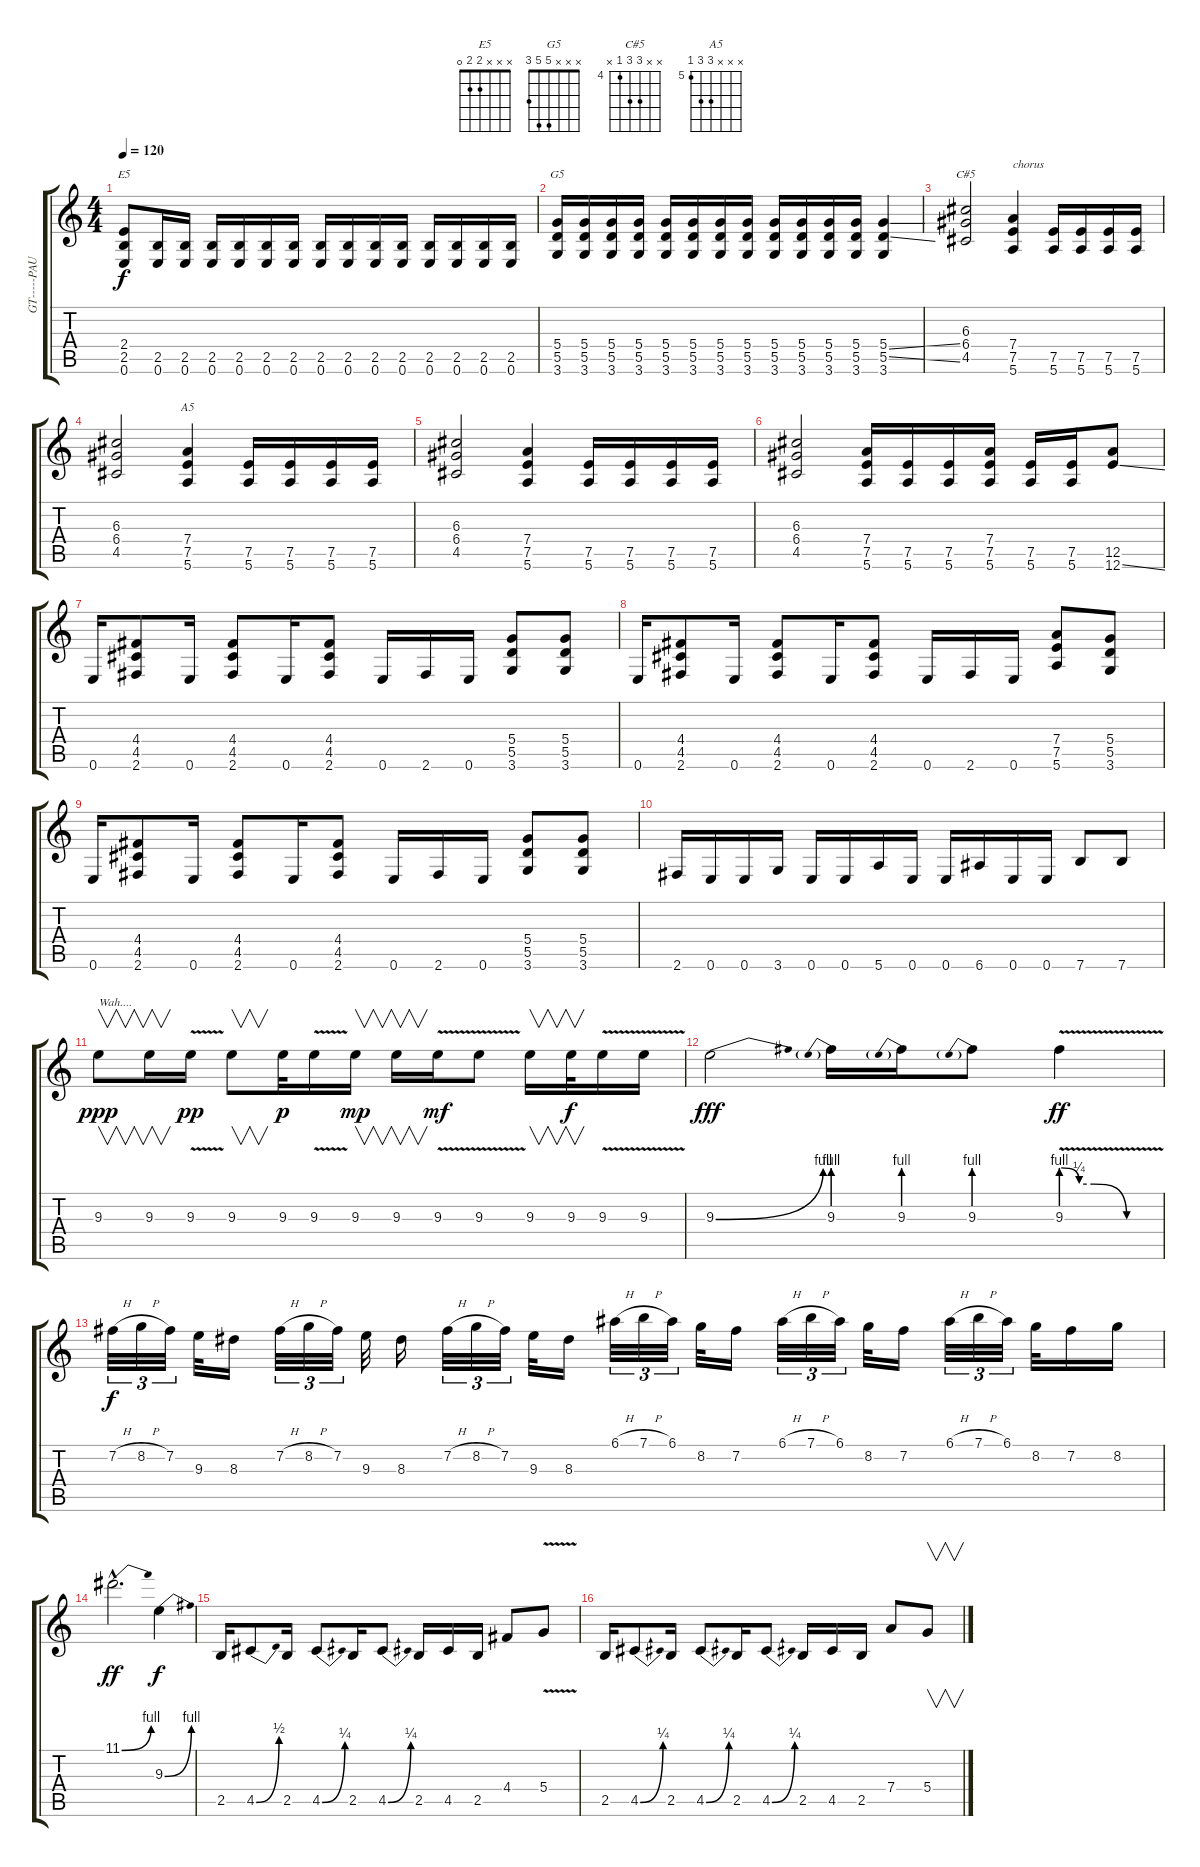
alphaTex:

\track ("GT-----PAUL" "GT-----PAU") {instrument overdrivenguitar}
\staff {score tabs}
\tuning (E4 B3 G3 D3 A2 E2) {hide}
\chord ("E5" x x x 2 2 0)
\chord ("G5" x x x 5 5 3)
\chord ("C#5" x x 6 6 4 x) {firstfret 4}
\chord ("A5" x x x 7 7 5) {firstfret 5}
\ts (4 4)
\tempo 120
\clef g2
\ks c
(2.4 2.5 0.6).8{ch "E5" dy f} (2.5 0.6).16 (2.5 0.6).16 (2.5 0.6).16 (2.5 0.6).16 (2.5 0.6).16 (2.5 0.6).16 (2.5 0.6).16 (2.5 0.6).16 (2.5 0.6).16 (2.5 0.6).16 (2.5 0.6).16 (2.5 0.6).16 (2.5 0.6).16 (2.5 0.6).16 |
(5.4 5.5 3.6).16{ch "G5"} (5.4 5.5 3.6).16 (5.4 5.5 3.6).16 (5.4 5.5 3.6).16 (5.4 5.5 3.6).16 (5.4 5.5 3.6).16 (5.4 5.5 3.6).16 (5.4 5.5 3.6).16 (5.4 5.5 3.6).16 (5.4 5.5 3.6).16 (5.4 5.5 3.6).16 (5.4 5.5 3.6).16 (5.4{ss} 5.5{ss} 3.6).4 |
(6.3 6.4 4.5).2{ch "C#5"} (7.4 7.5 5.6).4{txt "chorus"} (7.5 5.6).16 (7.5 5.6).16 (7.5 5.6).16 (7.5 5.6).16 |
(6.3 6.4 4.5).2 (7.4 7.5 5.6).4{ch "A5"} (7.5 5.6).16 (7.5 5.6).16 (7.5 5.6).16 (7.5 5.6).16 |
(6.3 6.4 4.5).2 (7.4 7.5 5.6).4 (7.5 5.6).16 (7.5 5.6).16 (7.5 5.6).16 (7.5 5.6).16 |
(6.3 6.4 4.5).2 (7.4 7.5 5.6).16 (7.5 5.6).16 (7.5 5.6).16 (7.4 7.5 5.6).16 (7.5 5.6).16 (7.5 5.6).16 (12.5 12.6{ss}).8 |
0.6.16 (4.4 4.5 2.6).8 0.6.16 (4.4 4.5 2.6).8 0.6.16 (4.4 4.5 2.6).8 0.6.16 2.6.16 0.6.16 (5.4 5.5 3.6).8 (5.4 5.5 3.6).8 |
0.6.16 (4.4 4.5 2.6).8 0.6.16 (4.4 4.5 2.6).8 0.6.16 (4.4 4.5 2.6).8 0.6.16 2.6.16 0.6.16 (7.4 7.5 5.6).8 (5.4 5.5 3.6).8 |
0.6.16 (4.4 4.5 2.6).8 0.6.16 (4.4 4.5 2.6).8 0.6.16 (4.4 4.5 2.6).8 0.6.16 2.6.16 0.6.16 (5.4 5.5 3.6).8 (5.4 5.5 3.6).8 |
2.6.16 0.6.16 0.6.16 3.6.16 0.6.16 0.6.16 5.6.16 0.6.16 0.6.16 6.6.16 0.6.16 0.6.16 7.6.8 7.6.8 |
9.3.8{v txt "Wah...." dy ppp} 9.3.16{v} 9.3{v}.16{dy pp} 9.3.8{v} 9.3.32{dy p} 9.3{v}.16 9.3.16{v dy mp} 9.3.16{v} 9.3{v}.16{dy mf} 9.3{v}.8 9.3.16{v} 9.3.32{v dy f} 9.3{v}.16 9.3{v}.16 |
9.3{be (bend 0 0 60 4)}.2{dy fff} 9.3{be (prebend 0 4 60 4)}.16 9.3{be (prebend 0 4 60 4)}.16 9.3{be (prebend 0 4 60 4)}.8 9.3{be (custom 0 4 11 1 20 1 40 0 60 0) v}.4{dy ff} |
7.2{h}.32{tu (3 2) dy f} 8.2{h}.32{tu (3 2)} 7.2.32{tu (3 2)} 9.3.32 8.3.16 7.2{h}.32{tu (3 2)} 8.2{h}.32{tu (3 2)} 7.2.32{tu (3 2)} 9.3.32 8.3.16 7.2{h}.32{tu (3 2)} 8.2{h}.32{tu (3 2)} 7.2.32{tu (3 2)} 9.3.32 8.3.16 6.1{h}.32{tu (3 2)} 7.1{h}.32{tu (3 2)} 6.1.32{tu (3 2)} 8.2.32 7.2.16 6.1{h}.32{tu (3 2)} 7.1{h}.32{tu (3 2)} 6.1.32{tu (3 2)} 8.2.32 7.2.16 6.1{h}.32{tu (3 2)} 7.1{h}.32{tu (3 2)} 6.1.32{tu (3 2)} 8.2.32 7.2.16 8.2.16 |
11.1{be (bend 0 0 60 4) hac}.2{d dy ff} 9.3{be (bend 0 0 60 4)}.4{dy f} |
2.5.16 4.5{be (bend 0 0 60 2)}.8 2.5.16 4.5{be (bend 0 0 60 1)}.8 2.5.16 4.5{be (bend 0 0 60 1)}.8 2.5.16 4.5.16 2.5.16 4.4.8 5.4{v}.8 |
2.5.16 4.5{be (bend 0 0 60 1)}.8 2.5.16 4.5{be (bend 0 0 60 1)}.8 2.5.16 4.5{be (bend 0 0 60 1)}.8 2.5.16 4.5.16 2.5.16 7.4.8 5.4.8{v}
